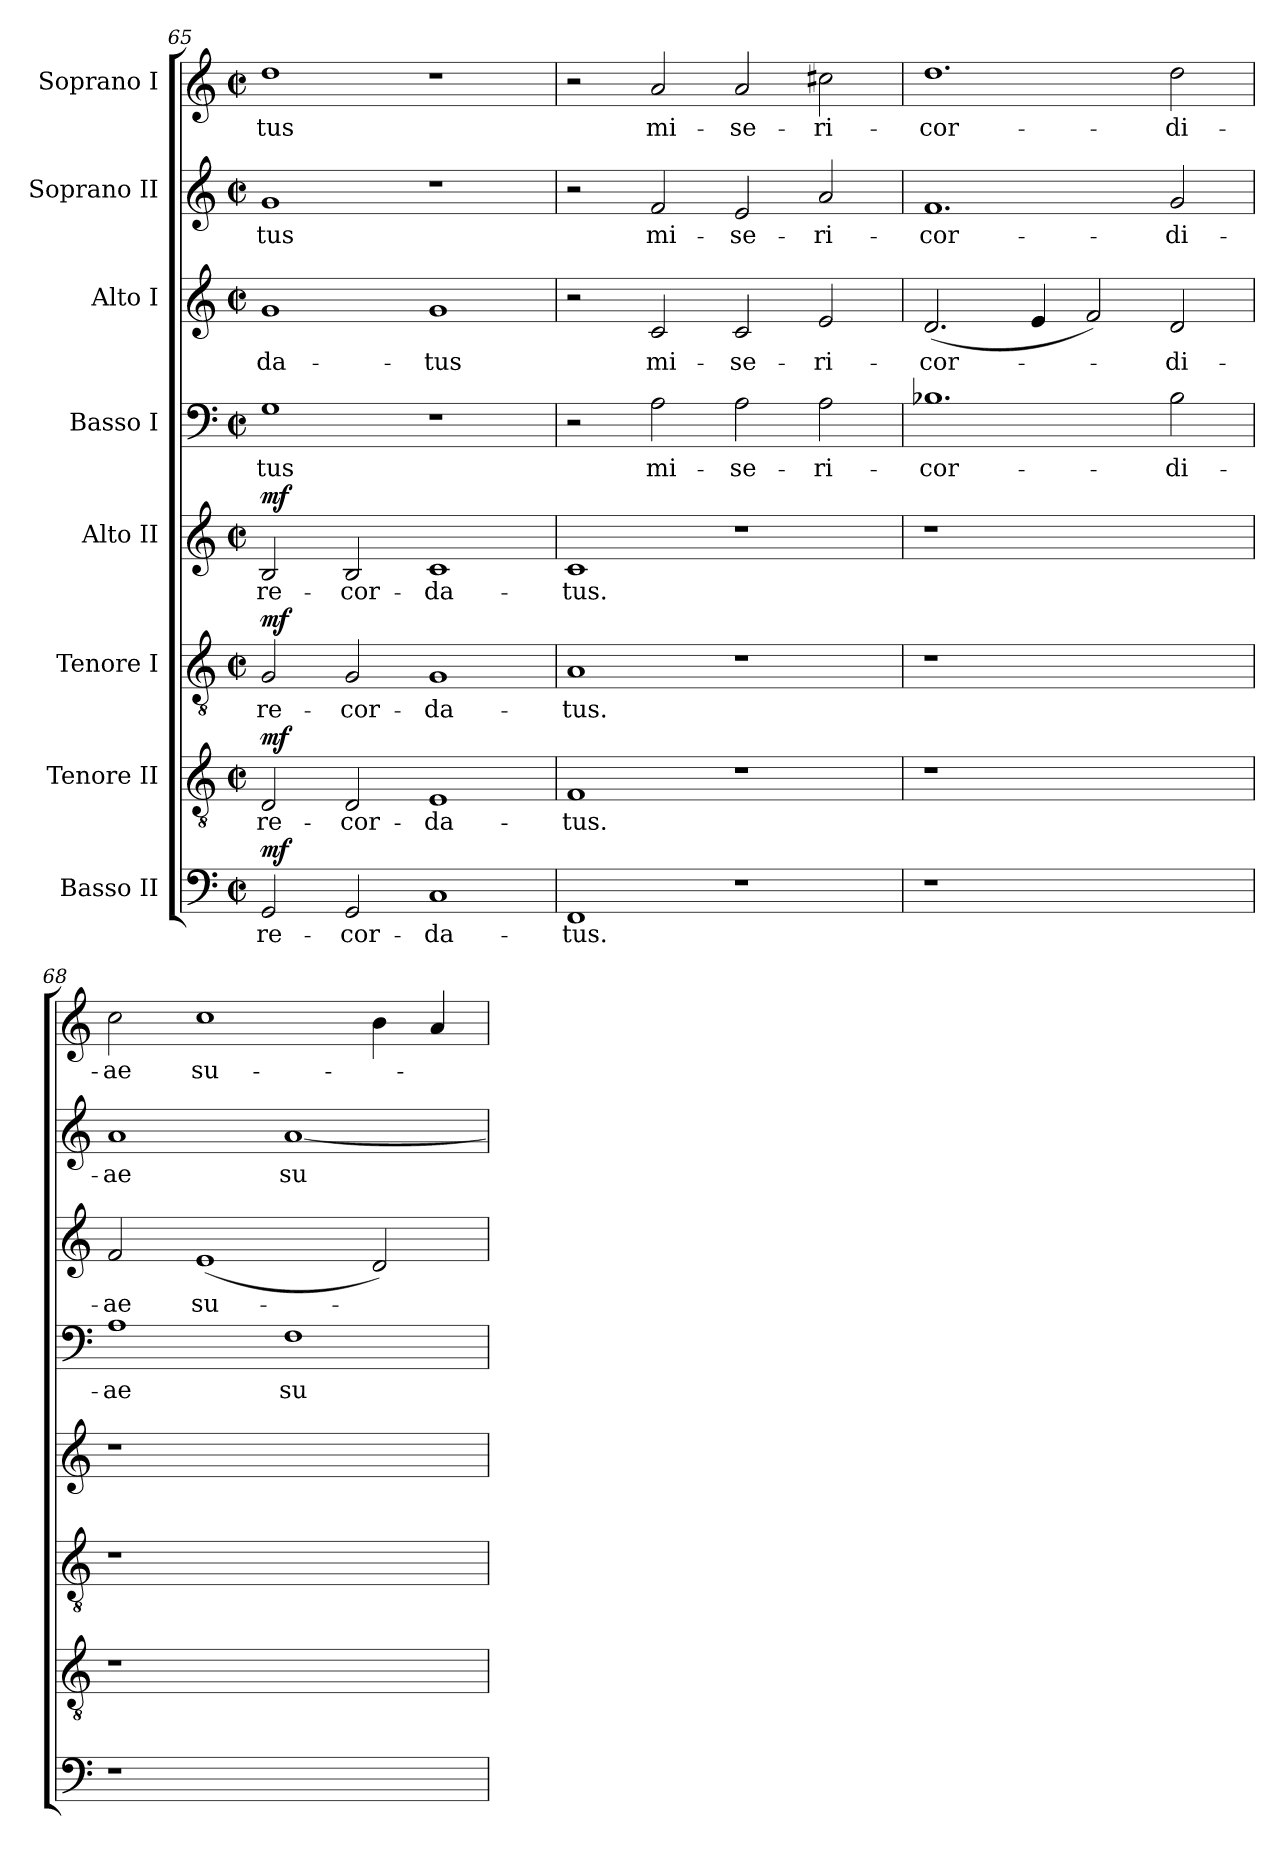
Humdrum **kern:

**kern	**text	**dynam	**kern	**text	**dynam	**kern	**text	**dynam	**kern	**text	**dynam	**kern	**text	**kern	**text	**kern	**text	**kern	**text
*part8	*part8	*part8	*part7	*part7	*part7	*part6	*part6	*part6	*part5	*part5	*part5	*part4	*part4	*part3	*part3	*part2	*part2	*part1	*part1
*staff8	*staff8	*staff8	*staff7	*staff7	*staff7	*staff6	*staff6	*staff6	*staff5	*staff5	*staff5	*staff4	*staff4	*staff3	*staff3	*staff2	*staff2	*staff1	*staff1
*I"Basso II	*	*	*I"Tenore II	*	*	*I"Tenore I	*	*	*I"Alto II	*	*	*I"Basso I	*	*I"Alto I	*	*I"Soprano II	*	*I"Soprano I	*
*clefF4	*	*	*clefGv2	*	*	*clefGv2	*	*	*clefG2	*	*	*clefF4	*	*clefG2	*	*clefG2	*	*clefG2	*
*k[]	*	*	*k[]	*	*	*k[]	*	*	*k[]	*	*	*k[]	*	*k[]	*	*k[]	*	*k[]	*
*C:	*	*	*C:	*	*	*C:	*	*	*C:	*	*	*C:	*	*C:	*	*C:	*	*C:	*
*M2/2	*	*	*M2/2	*	*	*M2/2	*	*	*M2/2	*	*	*M2/2	*	*M2/2	*	*M2/2	*	*M2/2	*
*met(c|)	*	*	*met(c|)	*	*	*met(c|)	*	*	*met(c|)	*	*	*met(c|)	*	*met(c|)	*	*met(c|)	*	*met(c|)	*
=65	=65	=65	=65	=65	=65	=65	=65	=65	=65	=65	=65	=65	=65	=65	=65	=65	=65	=65	=65
!	!	!LO:DY:a	!	!	!LO:DY:a	!	!	!LO:DY:a	!	!	!LO:DY:a	!	!	!	!	!	!	!	!
2GG/	re-	mf	2D/	re-	mf	2G/	re-	mf	2B/	re-	mf	1G	-tus	1g	-da-	1g	-tus	1dd	-tus
2GG/	-cor-	.	2D/	-cor-	.	2G/	-cor-	.	2B/	-cor-	.	.	.	.	.	.	.	.	.
1C	-da-	.	1E	-da-	.	1G	-da-	.	1c	-da-	.	1r	.	1g	-tus	1r	.	1r	.
=66	=66	=66	=66	=66	=66	=66	=66	=66	=66	=66	=66	=66	=66	=66	=66	=66	=66	=66	=66
1FF	-tus.	.	1F	-tus.	.	1A	-tus.	.	1c	-tus.	.	2r	.	2r	.	2r	.	2r	.
.	.	.	.	.	.	.	.	.	.	.	.	2A\	mi-	2c/	mi-	2f/	mi-	2a/	mi-
1r	.	.	1r	.	.	1r	.	.	1r	.	.	2A\	-se-	2c/	-se-	2e/	-se-	2a/	-se-
.	.	.	.	.	.	.	.	.	.	.	.	2A\	-ri-	2e/	-ri-	2a/	-ri-	2cc#X\	-ri-
!!LO:LB:g=z
=67	=67	=67	=67	=67	=67	=67	=67	=67	=67	=67	=67	=67	=67	=67	=67	=67	=67	=67	=67
1r	.	.	1r	.	.	1r	.	.	1r	.	.	1.B-X	-cor-	(2.d/	-cor-	1.f	-cor-	1.dd	-cor-
.	.	.	.	.	.	.	.	.	.	.	.	.	.	4e/	.	.	.	.	.
1ryy	.	.	1ryy	.	.	1ryy	.	.	1ryy	.	.	.	.	2f/)	.	.	.	.	.
.	.	.	.	.	.	.	.	.	.	.	.	2B-\	-di-	2d/	-di-	2g/	-di-	2dd\	-di-
=68	=68	=68	=68	=68	=68	=68	=68	=68	=68	=68	=68	=68	=68	=68	=68	=68	=68	=68	=68
1r	.	.	1r	.	.	1r	.	.	1r	.	.	1A	-ae	2f/	-ae	1a	-ae	2cc\	-ae
.	.	.	.	.	.	.	.	.	.	.	.	.	.	(1e	su-	.	.	1cc	su-
1ryy	.	.	1ryy	.	.	1ryy	.	.	1ryy	.	.	1F	su-	.	.	[1a	su-	.	.
.	.	.	.	.	.	.	.	.	.	.	.	.	.	2d/)	.	.	.	4b\	.
.	.	.	.	.	.	.	.	.	.	.	.	.	.	.	.	.	.	4a/	.
=	=	=	=	=	=	=	=	=	=	=	=	=	=	=	=	=	=	=	=
*-	*-	*-	*-	*-	*-	*-	*-	*-	*-	*-	*-	*-	*-	*-	*-	*-	*-	*-	*-
